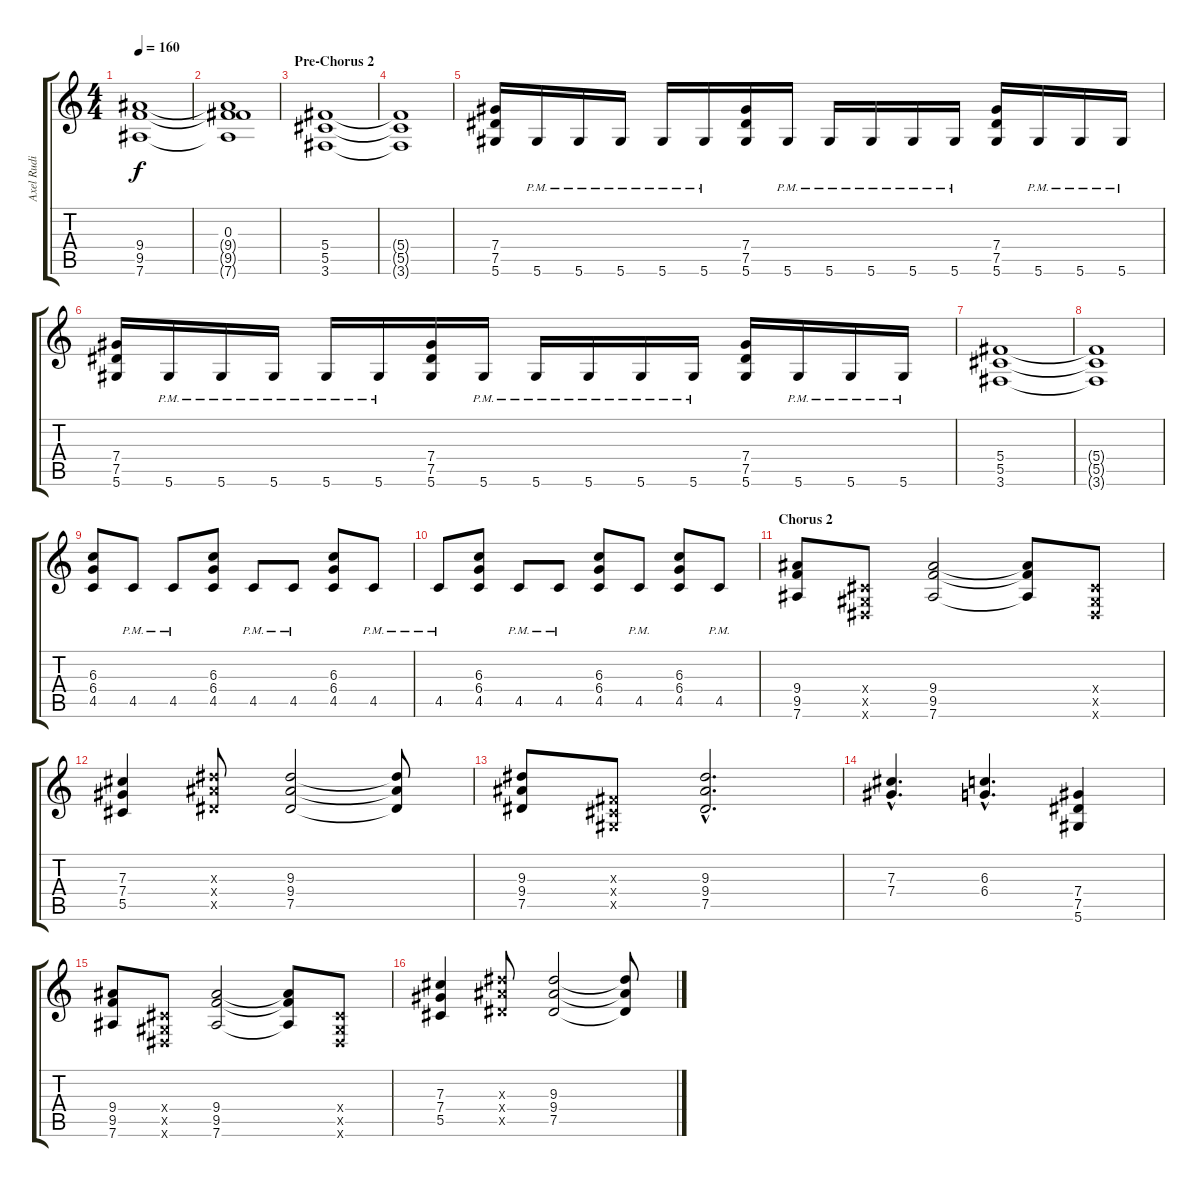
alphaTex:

\track ("Axel Rudi Pell - Guitar 1" "Axel Rudi ") {instrument distortionguitar}
\staff {score tabs}
\tuning (Eb4 Bb3 Gb3 Db3 Ab2 Eb2) {hide}
\ts (4 4)
\tempo 160
\clef g2
\ks c
(9.4 9.5 7.6).1{dy f} |
(0.3 9.4{t} 9.5{t} 7.6{t}).1 |
\section ("" "Pre-Chorus 2")
(5.4 5.5 3.6).1 |
(5.4{t} 5.5{t} 3.6{t}).1 |
(7.4 7.5 5.6).16 5.6{pm}.16 5.6{pm}.16 5.6{pm}.16 5.6{pm}.16 5.6{pm}.16 (7.4 7.5 5.6).16 5.6{pm}.16 5.6{pm}.16 5.6{pm}.16 5.6{pm}.16 5.6{pm}.16 (7.4 7.5 5.6).16 5.6{pm}.16 5.6{pm}.16 5.6{pm}.16 |
(7.4 7.5 5.6).16 5.6{pm}.16 5.6{pm}.16 5.6{pm}.16 5.6{pm}.16 5.6{pm}.16 (7.4 7.5 5.6).16 5.6{pm}.16 5.6{pm}.16 5.6{pm}.16 5.6{pm}.16 5.6{pm}.16 (7.4 7.5 5.6).16 5.6{pm}.16 5.6{pm}.16 5.6{pm}.16 |
(5.4 5.5 3.6).1 |
(5.4{t} 5.5{t} 3.6{t}).1 |
(6.3 6.4 4.5).8 4.5{pm}.8 4.5{pm}.8 (6.3 6.4 4.5).8 4.5{pm}.8 4.5{pm}.8 (6.3 6.4 4.5).8 4.5{pm}.8 |
4.5{pm}.8 (6.3 6.4 4.5).8 4.5{pm}.8 4.5{pm}.8 (6.3 6.4 4.5).8 4.5{pm}.8 (6.3 6.4 4.5).8 4.5{pm}.8 |
\section ("" "Chorus 2")
(9.4 9.5 7.6).8 (0.4{x} 0.5{x} 0.6{x}).8 (9.4 9.5 7.6).2 (9.4{t} 9.5{t} 7.6{t}).8 (0.4{x} 0.5{x} 0.6{x}).8 |
(7.3 7.4 5.5).4 (9.3{x} 9.4{x} 7.5{x}).8 (9.3 9.4 7.5).2 (9.3{t} 9.4{t} 7.5{t}).8 |
(9.3 9.4 7.5).8 (0.3{x} 0.4{x} 0.5{x}).8 (9.3{hac} 9.4{hac} 7.5{hac}).2{d} |
(7.3{hac} 7.4{hac}).4{d} (6.3{hac} 6.4{hac}).4{d} (7.4 7.5 5.6).4 |
(9.4 9.5 7.6).8 (0.4{x} 0.5{x} 0.6{x}).8 (9.4 9.5 7.6).2 (9.4{t} 9.5{t} 7.6{t}).8 (0.4{x} 0.5{x} 0.6{x}).8 |
(7.3 7.4 5.5).4 (9.3{x} 9.4{x} 7.5{x}).8 (9.3 9.4 7.5).2 (9.3{t} 9.4{t} 7.5{t}).8
